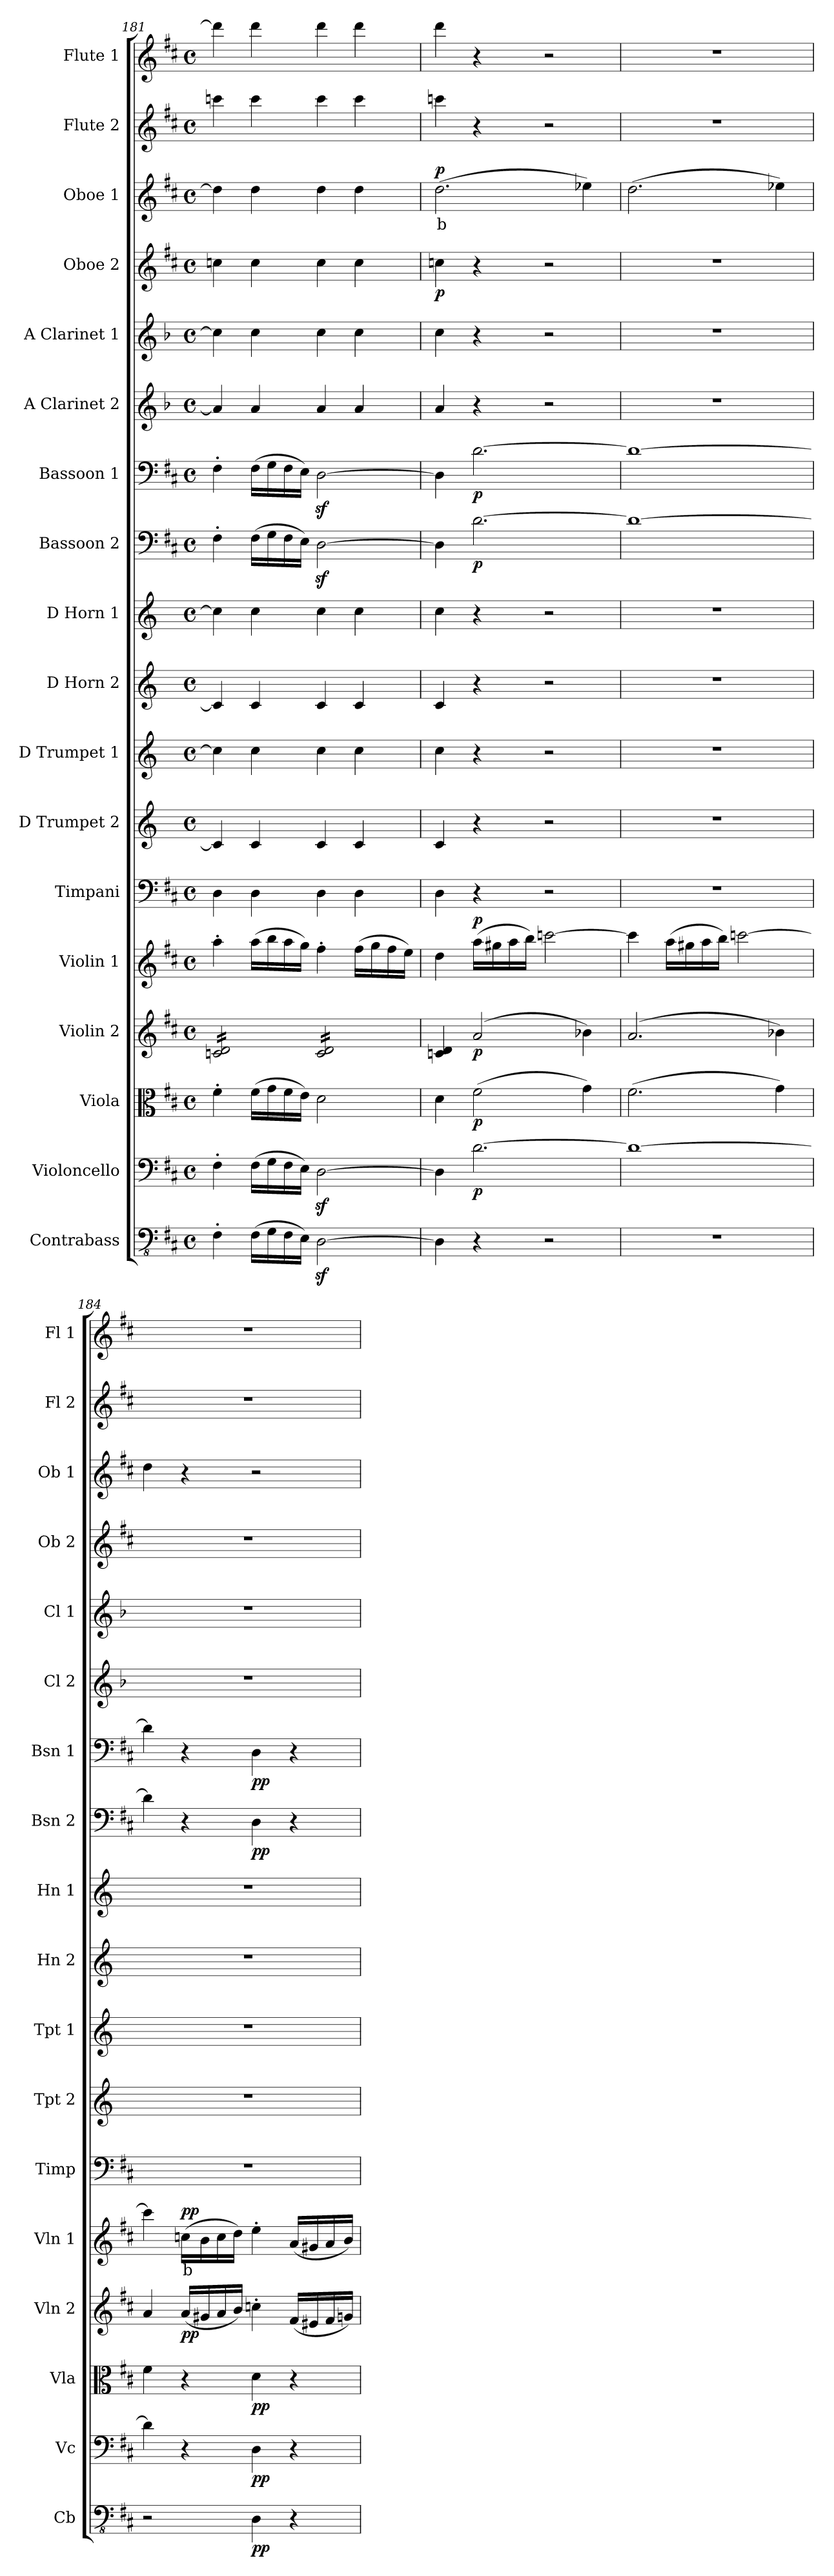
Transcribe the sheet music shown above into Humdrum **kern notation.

**kern	**dynam	**kern	**dynam	**kern	**dynam	**kern	**dynam	**kern	**text	**dynam	**kern	**kern	**kern	**kern	**kern	**kern	**dynam	**kern	**dynam	**kern	**kern	**kern	**dynam	**kern	**text	**dynam	**kern	**kern
*part18	*part18	*part17	*part17	*part16	*part16	*part15	*part15	*part14	*part14	*part14	*part13	*part12	*part11	*part10	*part9	*part8	*part8	*part7	*part7	*part6	*part5	*part4	*part4	*part3	*part3	*part3	*part2	*part1
*staff18	*staff18	*staff17	*staff17	*staff16	*staff16	*staff15	*staff15	*staff14	*staff14	*staff14	*staff13	*staff12	*staff11	*staff10	*staff9	*staff8	*staff8	*staff7	*staff7	*staff6	*staff5	*staff4	*staff4	*staff3	*staff3	*staff3	*staff2	*staff1
*I"Contrabass	*	*I"Violoncello	*	*I"Viola	*	*I"Violin 2	*	*I"Violin 1	*	*	*I"Timpani	*I"D Trumpet 2	*I"D Trumpet 1	*I"D Horn 2	*I"D Horn 1	*I"Bassoon 2	*	*I"Bassoon 1	*	*I"A Clarinet 2	*I"A Clarinet 1	*I"Oboe 2	*	*I"Oboe 1	*	*	*I"Flute 2	*I"Flute 1
*I'Cb	*	*I'Vc	*	*I'Vla	*	*I'Vln 2	*	*I'Vln 1	*	*	*I'Timp	*I'Tpt 2	*I'Tpt 1	*I'Hn 2	*I'Hn 1	*I'Bsn 2	*	*I'Bsn 1	*	*I'Cl 2	*I'Cl 1	*I'Ob 2	*	*I'Ob 1	*	*	*I'Fl 2	*I'Fl 1
!!LO:PB:g=z
*clefFv4	*	*clefF4	*	*clefC3	*	*clefG2	*	*clefG2	*	*	*clefF4	*clefG2	*clefG2	*clefG2	*clefG2	*clefF4	*	*clefF4	*	*clefG2	*clefG2	*clefG2	*	*clefG2	*	*	*clefG2	*clefG2
*	*	*	*	*	*	*	*	*	*	*	*	*ITrd-1c-2	*ITrd-1c-2	*ITrd6c10	*ITrd6c10	*	*	*	*	*ITrd2c3	*ITrd2c3	*	*	*	*	*	*	*
*k[f#c#]	*	*k[f#c#]	*	*k[f#c#]	*	*k[f#c#]	*	*k[f#c#]	*	*	*k[f#c#]	*k[f#c#]	*k[f#c#]	*k[f#c#]	*k[f#c#]	*k[f#c#]	*	*k[f#c#]	*	*k[f#c#]	*k[f#c#]	*k[f#c#]	*	*k[f#c#]	*	*	*k[f#c#]	*k[f#c#]
*M4/4	*	*M4/4	*	*M4/4	*	*M4/4	*	*M4/4	*	*	*M4/4	*M4/4	*M4/4	*M4/4	*M4/4	*M4/4	*	*M4/4	*	*M4/4	*M4/4	*M4/4	*	*M4/4	*	*	*M4/4	*M4/4
*met(c)	*	*met(c)	*	*met(c)	*	*met(c)	*	*met(c)	*	*	*met(c)	*met(c)	*met(c)	*met(c)	*met(c)	*met(c)	*	*met(c)	*	*met(c)	*met(c)	*met(c)	*	*met(c)	*	*	*met(c)	*met(c)
=181	=181	=181	=181	=181	=181	=181	=181	=181	=181	=181	=181	=181	=181	=181	=181	=181	=181	=181	=181	=181	=181	=181	=181	=181	=181	=181	=181	=181
*	*	*	*	*	*	*tremolo	*	*	*	*	*	*	*	*	*	*	*	*	*	*	*	*	*	*	*	*	*	*
4FF#'\	.	4F#'\	.	4f#'\	.	16cn/ 16d/LL	.	4aa'\	.	.	4D\	4d/]	4dd\]	4D/]	4d\]	4F#'\	.	4F#'\	.	4f#/]	4a\]	4ccn\	.	4dd\]	.	.	4cccn\	4ddd\]
.	.	.	.	.	.	16cn/ 16d/	.	.	.	.	.	.	.	.	.	.	.	.	.	.	.	.	.	.	.	.	.	.
.	.	.	.	.	.	16cn/ 16d/	.	.	.	.	.	.	.	.	.	.	.	.	.	.	.	.	.	.	.	.	.	.
.	.	.	.	.	.	16cn/ 16d/	.	.	.	.	.	.	.	.	.	.	.	.	.	.	.	.	.	.	.	.	.	.
(16FF#\LL	.	(16F#\LL	.	(16f#\LL	.	16cn/ 16d/	.	(16aa\LL	.	.	4D\	4d/	4dd\	4D/	4d\	(16F#\LL	.	(16F#\LL	.	4f#/	4a\	4cc\	.	4dd\	.	.	4ccc\	4ddd\
16GG\	.	16G\	.	16g\	.	16cn/ 16d/	.	16bb\	.	.	.	.	.	.	.	16G\	.	16G\	.	.	.	.	.	.	.	.	.	.
16FF#\	.	16F#\	.	16f#\	.	16cn/ 16d/	.	16aa\	.	.	.	.	.	.	.	16F#\	.	16F#\	.	.	.	.	.	.	.	.	.	.
16EE\JJ)	.	16E\JJ)	.	16e\JJ)	.	16cn/ 16d/JJ	.	16gg\JJ)	.	.	.	.	.	.	.	16E\JJ)	.	16E\JJ)	.	.	.	.	.	.	.	.	.	.
[2DDz<\	.	[2Dz<\	.	2d\	.	16c/ 16d/LL	.	4ff#'\	.	.	4D\	4d/	4dd\	4D/	4d\	[2Dz<\	.	[2Dz<\	.	4f#/	4a\	4cc\	.	4dd\	.	.	4ccc\	4ddd\
.	.	.	.	.	.	16c/ 16d/	.	.	.	.	.	.	.	.	.	.	.	.	.	.	.	.	.	.	.	.	.	.
.	.	.	.	.	.	16c/ 16d/	.	.	.	.	.	.	.	.	.	.	.	.	.	.	.	.	.	.	.	.	.	.
.	.	.	.	.	.	16c/ 16d/	.	.	.	.	.	.	.	.	.	.	.	.	.	.	.	.	.	.	.	.	.	.
.	.	.	.	.	.	16c/ 16d/	.	(16ff#\LL	.	.	4D\	4d/	4dd\	4D/	4d\	.	.	.	.	4f#/	4a\	4cc\	.	4dd\	.	.	4ccc\	4ddd\
.	.	.	.	.	.	16c/ 16d/	.	16gg\	.	.	.	.	.	.	.	.	.	.	.	.	.	.	.	.	.	.	.	.
.	.	.	.	.	.	16c/ 16d/	.	16ff#\	.	.	.	.	.	.	.	.	.	.	.	.	.	.	.	.	.	.	.	.
.	.	.	.	.	.	16c/ 16d/JJ	.	16ee\JJ)	.	.	.	.	.	.	.	.	.	.	.	.	.	.	.	.	.	.	.	.
*	*	*	*	*	*	*Xtremolo	*	*	*	*	*	*	*	*	*	*	*	*	*	*	*	*	*	*	*	*	*	*
=182	=182	=182	=182	=182	=182	=182	=182	=182	=182	=182	=182	=182	=182	=182	=182	=182	=182	=182	=182	=182	=182	=182	=182	=182	=182	=182	=182	=182
!	!	!	!	!	!	!	!	!	!	!	!	!	!	!	!	!	!	!	!	!	!	!	!LO:DY:b	!	!LO:LY:b:color=#FF0000	!LO:DY:b	!	!
4DD\]	.	4D\]	.	4d\	.	4cn/ 4d/	.	4dd\	.	.	4D\	4d/	4dd\	4D/	4d\	4D\]	.	4D\]	.	4f#/	4a\	4ccn\	p	(2.dd\	b	p	4cccn\	4ddd\
!	!	!	!LO:DY:b	!	!LO:DY:b	!	!LO:DY:b	!	!	!LO:DY:b	!	!	!	!	!	!	!LO:DY:b	!	!LO:DY:b	!	!	!	!	!	!	!	!	!
4r	.	[2.d\	p	(2f#\	p	(2a/	p	(16aa\LL	.	p	4r	4r	4r	4r	4r	[2.d\	p	[2.d\	p	4r	4r	4r	.	.	.	.	4r	4r
.	.	.	.	.	.	.	.	16gg#X\	.	.	.	.	.	.	.	.	.	.	.	.	.	.	.	.	.	.	.	.
.	.	.	.	.	.	.	.	16aa\	.	.	.	.	.	.	.	.	.	.	.	.	.	.	.	.	.	.	.	.
.	.	.	.	.	.	.	.	16bb\JJ)	.	.	.	.	.	.	.	.	.	.	.	.	.	.	.	.	.	.	.	.
2r	.	.	.	.	.	.	.	[2cccn\	.	.	2r	2r	2r	2r	2r	.	.	.	.	2r	2r	2r	.	.	.	.	2r	2r
.	.	.	.	4g\)	.	4b-X\)	.	.	.	.	.	.	.	.	.	.	.	.	.	.	.	.	.	4ee-X\)	.	.	.	.
=183	=183	=183	=183	=183	=183	=183	=183	=183	=183	=183	=183	=183	=183	=183	=183	=183	=183	=183	=183	=183	=183	=183	=183	=183	=183	=183	=183	=183
1r	.	1d_	.	(2.f#\	.	(2.a/	.	4ccc\]	.	.	1r	1r	1r	1r	1r	1d_	.	1d_	.	1r	1r	1r	.	(2.dd\	.	.	1r	1r
.	.	.	.	.	.	.	.	(16aa\LL	.	.	.	.	.	.	.	.	.	.	.	.	.	.	.	.	.	.	.	.
.	.	.	.	.	.	.	.	16gg#X\	.	.	.	.	.	.	.	.	.	.	.	.	.	.	.	.	.	.	.	.
.	.	.	.	.	.	.	.	16aa\	.	.	.	.	.	.	.	.	.	.	.	.	.	.	.	.	.	.	.	.
.	.	.	.	.	.	.	.	16bb\JJ)	.	.	.	.	.	.	.	.	.	.	.	.	.	.	.	.	.	.	.	.
.	.	.	.	.	.	.	.	[2cccn\	.	.	.	.	.	.	.	.	.	.	.	.	.	.	.	.	.	.	.	.
.	.	.	.	4g\)	.	4b-X\)	.	.	.	.	.	.	.	.	.	.	.	.	.	.	.	.	.	4ee-X\)	.	.	.	.
=184	=184	=184	=184	=184	=184	=184	=184	=184	=184	=184	=184	=184	=184	=184	=184	=184	=184	=184	=184	=184	=184	=184	=184	=184	=184	=184	=184	=184
2r	.	4d\]	.	4f#\	.	4a/	.	4ccc\]	.	.	1r	1r	1r	1r	1r	4d\]	.	4d\]	.	1r	1r	1r	.	4dd\	.	.	1r	1r
!	!	!	!	!	!	!	!LO:DY:b	!	!LO:LY:b:color=#FF0000	!LO:DY:b	!	!	!	!	!	!	!	!	!	!	!	!	!	!	!	!	!	!
.	.	4r	.	4r	.	(16a/LL	pp	(16ccn\LL	b	pp	.	.	.	.	.	4r	.	4r	.	.	.	.	.	4r	.	.	.	.
.	.	.	.	.	.	16g#X/	.	16b\	.	.	.	.	.	.	.	.	.	.	.	.	.	.	.	.	.	.	.	.
.	.	.	.	.	.	16a/	.	16cc\	.	.	.	.	.	.	.	.	.	.	.	.	.	.	.	.	.	.	.	.
.	.	.	.	.	.	16b/JJ)	.	16dd\JJ)	.	.	.	.	.	.	.	.	.	.	.	.	.	.	.	.	.	.	.	.
!	!LO:DY:b	!	!LO:DY:b	!	!LO:DY:b	!	!	!	!	!	!	!	!	!	!	!	!LO:DY:b	!	!LO:DY:b	!	!	!	!	!	!	!	!	!
4DD\	pp	4D\	pp	4d\	pp	4ccn'\	.	4ee'\	.	.	.	.	.	.	.	4D\	pp	4D\	pp	.	.	.	.	2r	.	.	.	.
4r	.	4r	.	4r	.	(16f#/LL	.	(16a/LL	.	.	.	.	.	.	.	4r	.	4r	.	.	.	.	.	.	.	.	.	.
.	.	.	.	.	.	16e#X/	.	16g#X/	.	.	.	.	.	.	.	.	.	.	.	.	.	.	.	.	.	.	.	.
.	.	.	.	.	.	16f#/	.	16a/	.	.	.	.	.	.	.	.	.	.	.	.	.	.	.	.	.	.	.	.
.	.	.	.	.	.	16gn/JJ)	.	16b/JJ)	.	.	.	.	.	.	.	.	.	.	.	.	.	.	.	.	.	.	.	.
=	=	=	=	=	=	=	=	=	=	=	=	=	=	=	=	=	=	=	=	=	=	=	=	=	=	=	=	=
*-	*-	*-	*-	*-	*-	*-	*-	*-	*-	*-	*-	*-	*-	*-	*-	*-	*-	*-	*-	*-	*-	*-	*-	*-	*-	*-	*-	*-
